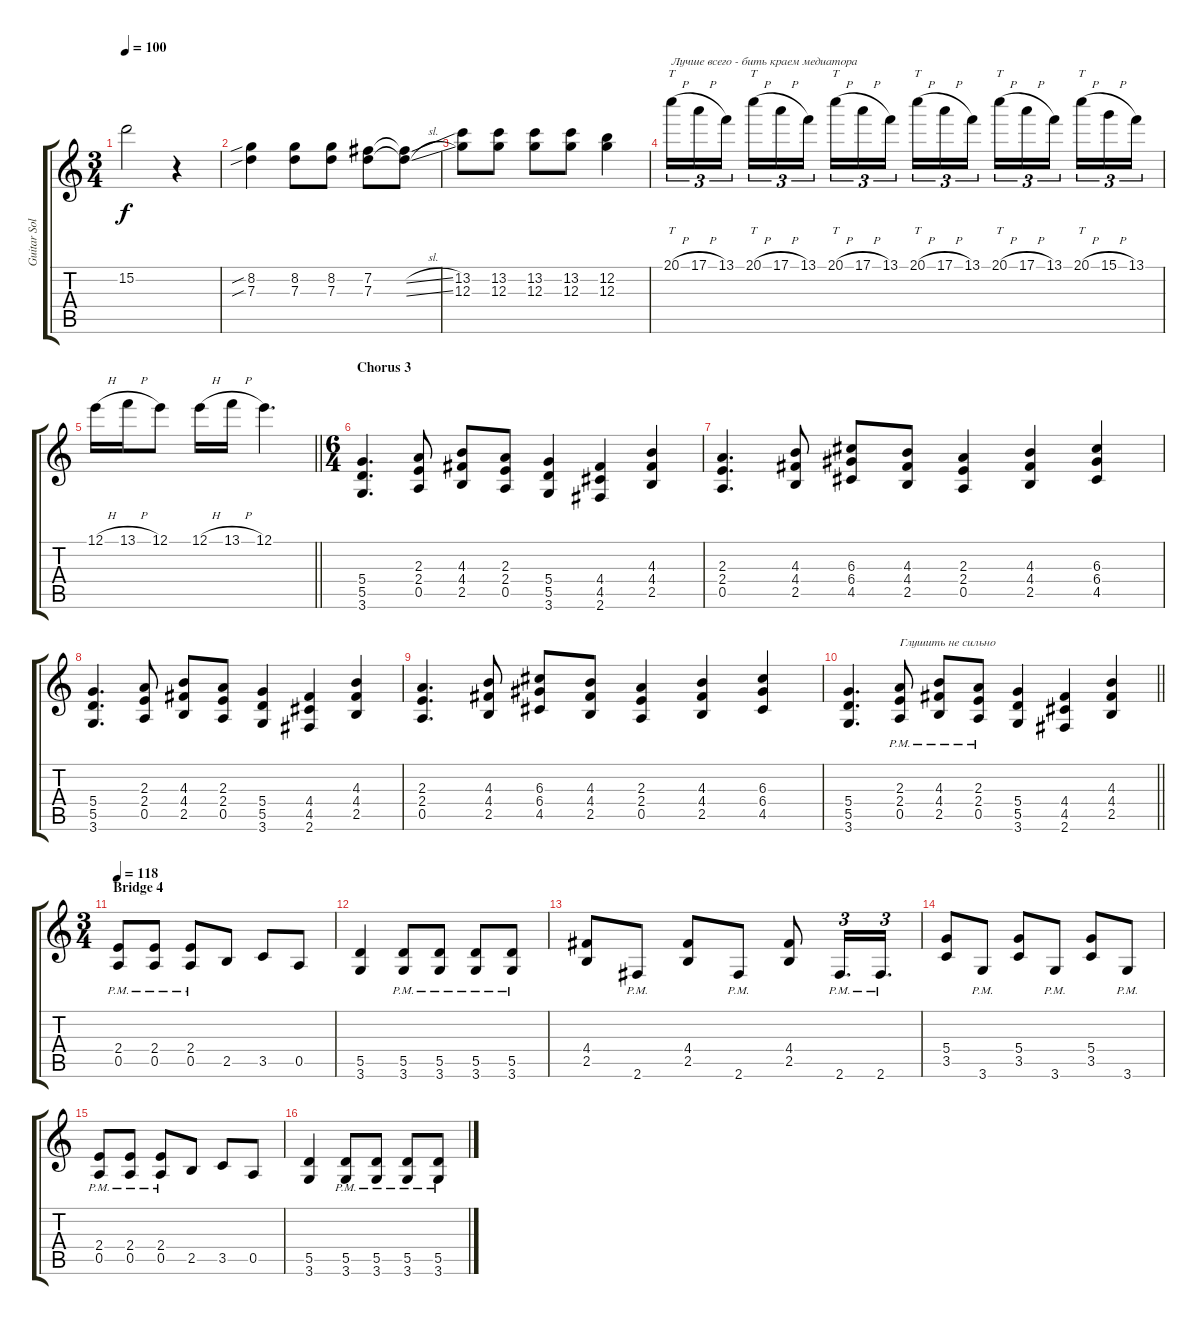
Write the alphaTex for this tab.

\track ("Guitar Solo" "Guitar Sol") {instrument electricguitarclean}
\staff {score tabs}
\tuning (E4 B3 G3 D3 A2 E2) {hide}
\ts (3 4)
\tempo 100
\clef g2
\ks c
15.2{t}.2{dy f} r.4 |
(8.2{sib} 7.3{sib}).4 (8.2 7.3).8 (8.2 7.3).8 (7.2 7.3).8 (7.2{sl t} 7.3{sl t}).8 |
(13.2 12.3).8 (13.2 12.3).8 (13.2 12.3).8 (13.2 12.3).8 (12.2 12.3).4 |
20.1{h}.16{tt tu (3 2) txt "Лучше всего - бить краем медиатора"} 17.1{h}.16{tu (3 2)} 13.1.16{tu (3 2) beam splitsecondary} 20.1{h}.16{tt tu (3 2)} 17.1{h}.16{tu (3 2)} 13.1.16{tu (3 2)} 20.1{h}.16{tt tu (3 2)} 17.1{h}.16{tu (3 2)} 13.1.16{tu (3 2) beam splitsecondary} 20.1{h}.16{tt tu (3 2)} 17.1{h}.16{tu (3 2)} 13.1.16{tu (3 2)} 20.1{h}.16{tt tu (3 2)} 17.1{h}.16{tu (3 2)} 13.1.16{tu (3 2) beam splitsecondary} 20.1{h}.16{tt tu (3 2)} 15.1{h}.16{tu (3 2)} 13.1.16{tu (3 2)} |
\barLineRight lightlight
12.1{h}.16 13.1{h}.16 12.1.8 12.1{h}.16 13.1{h}.16 12.1.4{d} |
\ts (6 4)
\section ("" "Chorus 3")
(5.4 5.5 3.6).4{d volume 14 balance 12 instrument distortionguitar} (2.3 2.4 0.5).8 (4.3 4.4 2.5).8 (2.3 2.4 0.5).8 (5.4 5.5 3.6).4 (4.4 4.5 2.6).4 (4.3 4.4 2.5).4 |
(2.3 2.4 0.5).4{d} (4.3 4.4 2.5).8 (6.3 6.4 4.5).8 (4.3 4.4 2.5).8 (2.3 2.4 0.5).4 (4.3 4.4 2.5).4 (6.3 6.4 4.5).4 |
(5.4 5.5 3.6).4{d} (2.3 2.4 0.5).8 (4.3 4.4 2.5).8 (2.3 2.4 0.5).8 (5.4 5.5 3.6).4 (4.4 4.5 2.6).4 (4.3 4.4 2.5).4 |
(2.3 2.4 0.5).4{d} (4.3 4.4 2.5).8 (6.3 6.4 4.5).8 (4.3 4.4 2.5).8 (2.3 2.4 0.5).4 (4.3 4.4 2.5).4 (6.3 6.4 4.5).4 |
\barLineRight lightlight
(5.4 5.5 3.6).4{d} (2.3{pm} 2.4{pm} 0.5{pm}).8{txt "Глушить не сильно"} (4.3{pm} 4.4{pm} 2.5{pm}).8 (2.3{pm} 2.4{pm} 0.5{pm}).8 (5.4 5.5 3.6).4 (4.4 4.5 2.6).4 (4.3 4.4 2.5).4 |
\ts (3 4)
\section ("" "Bridge 4")
\tempo 118
(2.4{pm} 0.5{pm}).8{volume 16 instrument distortionguitar} (2.4{pm} 0.5{pm}).8 (2.4{pm} 0.5{pm}).8 2.5.8 3.5.8 0.5.8 |
(5.5 3.6).4 (5.5{pm} 3.6{pm}).8 (5.5{pm} 3.6{pm}).8 (5.5{pm} 3.6{pm}).8 (5.5{pm} 3.6{pm}).8 |
(4.4 2.5).8 2.6{pm}.8 (4.4 2.5).8 2.6{pm}.8 (4.4 2.5).8 2.6{pm}.16{d tu (3 2)} 2.6{pm}.16{d tu (3 2)} |
(5.4 3.5).8 3.6{pm}.8 (5.4 3.5).8 3.6{pm}.8 (5.4 3.5).8 3.6{pm}.8 |
(2.4{pm} 0.5{pm}).8 (2.4{pm} 0.5{pm}).8 (2.4{pm} 0.5{pm}).8 2.5.8 3.5.8 0.5.8 |
(5.5 3.6).4 (5.5{pm} 3.6{pm}).8 (5.5{pm} 3.6{pm}).8 (5.5{pm} 3.6{pm}).8 (5.5{pm} 3.6{pm}).8
